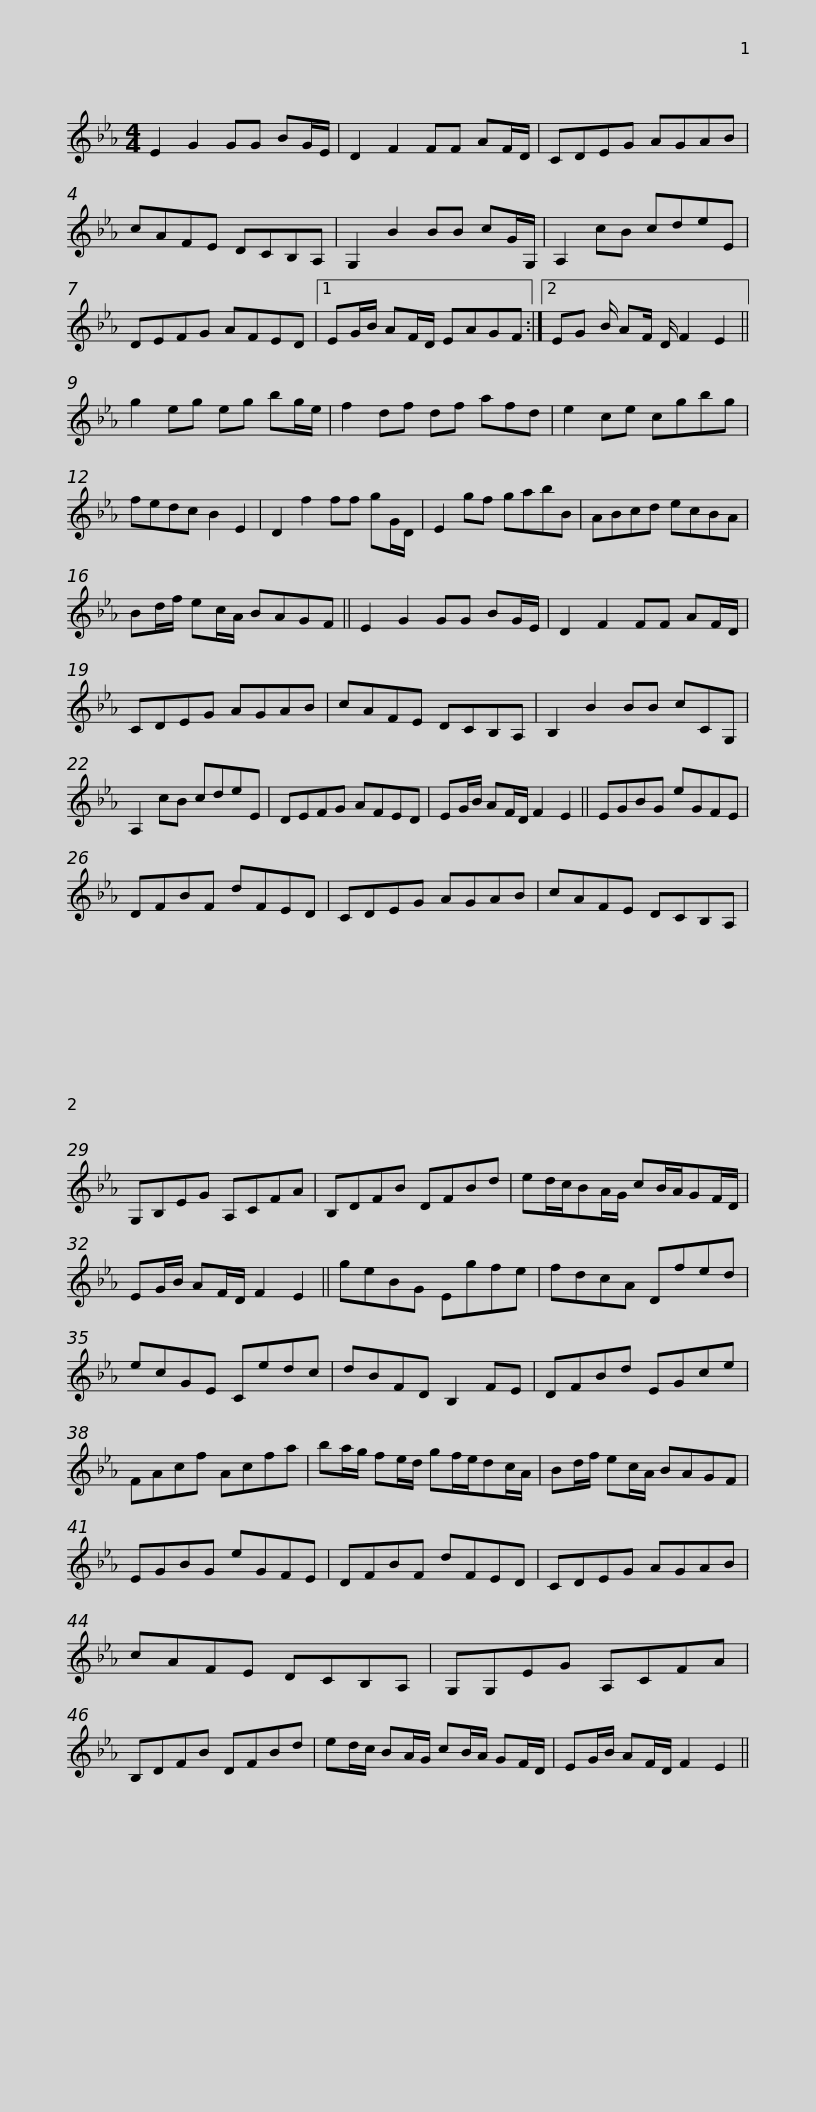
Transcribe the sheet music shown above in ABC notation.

X:1
L:1/8
M:4/4
I:linebreak $
K:Eb
V:1 treble
V:1
 E2 G2 GG BG/E/ | D2 F2 FF AF/D/ | CDEG AGAB | cAFE DCB,A, | G,2 B2 BB cG/G,/ |$ %5
 A,2 cB cdeE | DEFG AFED |1 EG/B/ AF/D/ EAGF :|2 EG B/ AF/ D/ F2 E2 || g2 eg eg bg/e/ |$ %10
 f2 df df afd | e2 ce cgbg | fedc B2 E2 | D2 f2 ff gG/D/ | E2 gf gabB | %15
 ABcd ecBA |$ Bd/f/ ec/A/ BAGF || E2 G2 GG BG/E/ | D2 F2 FF AF/D/ | CDEG AGAB | %20
 cAFE DCB,A, |$ B,2 B2 BB cCG, | A,2 cB cdeE | DEFG AFED | EG/B/ AF/D/ F2 E2 || %25
 EGBG eGFE |$ DFBF dFED | CDEG AGAB | cAFE DCB,A, | G,B,EG A,CFA | %30
 B,DFB DFBd |$ ed/c/BA/G/ cB/A/GF/D/ | EG/B/ AF/D/ F2 E2 || geBG Egfe | fdcA Dfed | %35
 ecGE Cedc |$ dBFD B,2 FE | DFBd EGce | FAcf Acfa | ba/g/ fe/d/ gf/e/dc/A/ | %40
 Bd/f/ ec/A/ BAGF |$ EGBG eGFE | DFBF dFED | CDEG AGAB | cAFE DCB,A, | %45
 G,G,EG A,CFA |$ B,DFB DFBd | ed/c/ BA/G/ cB/A/ GF/D/ | EG/B/ AF/D/ F2 E2 || %49
